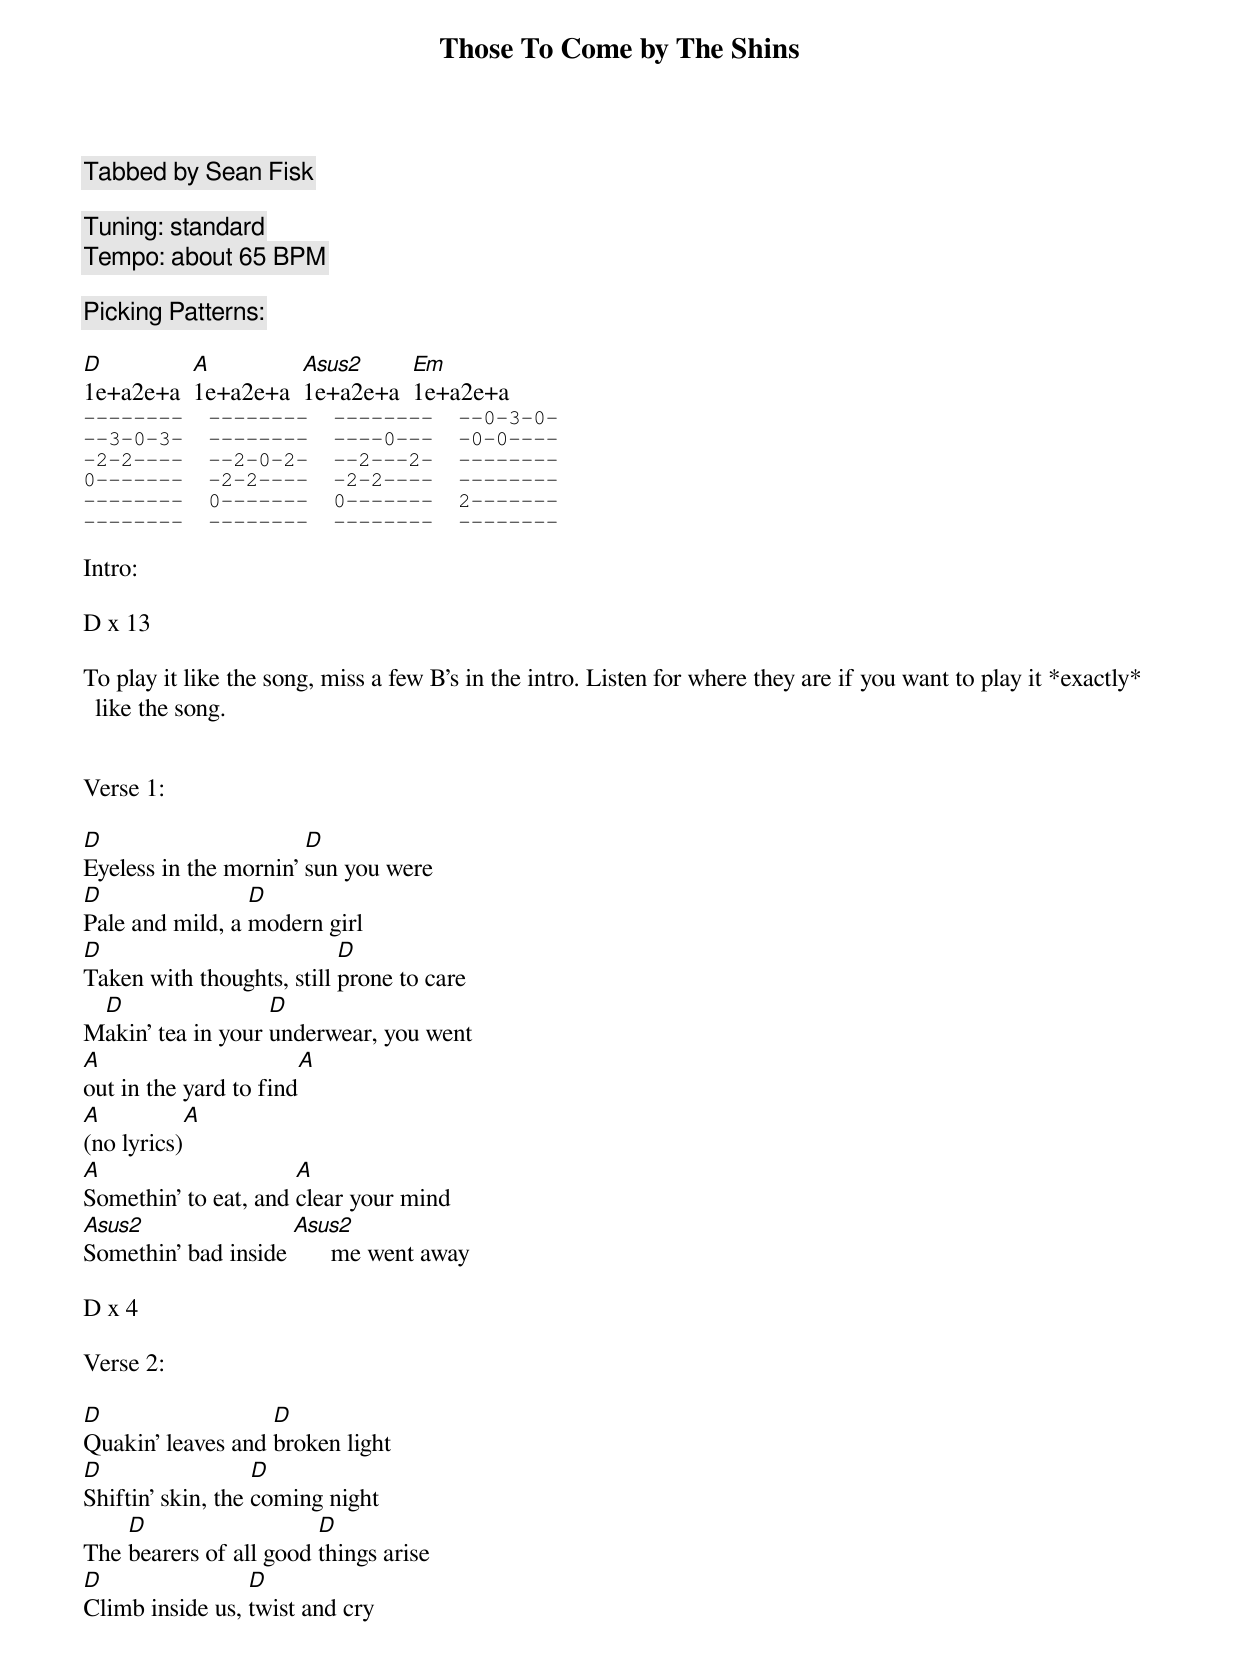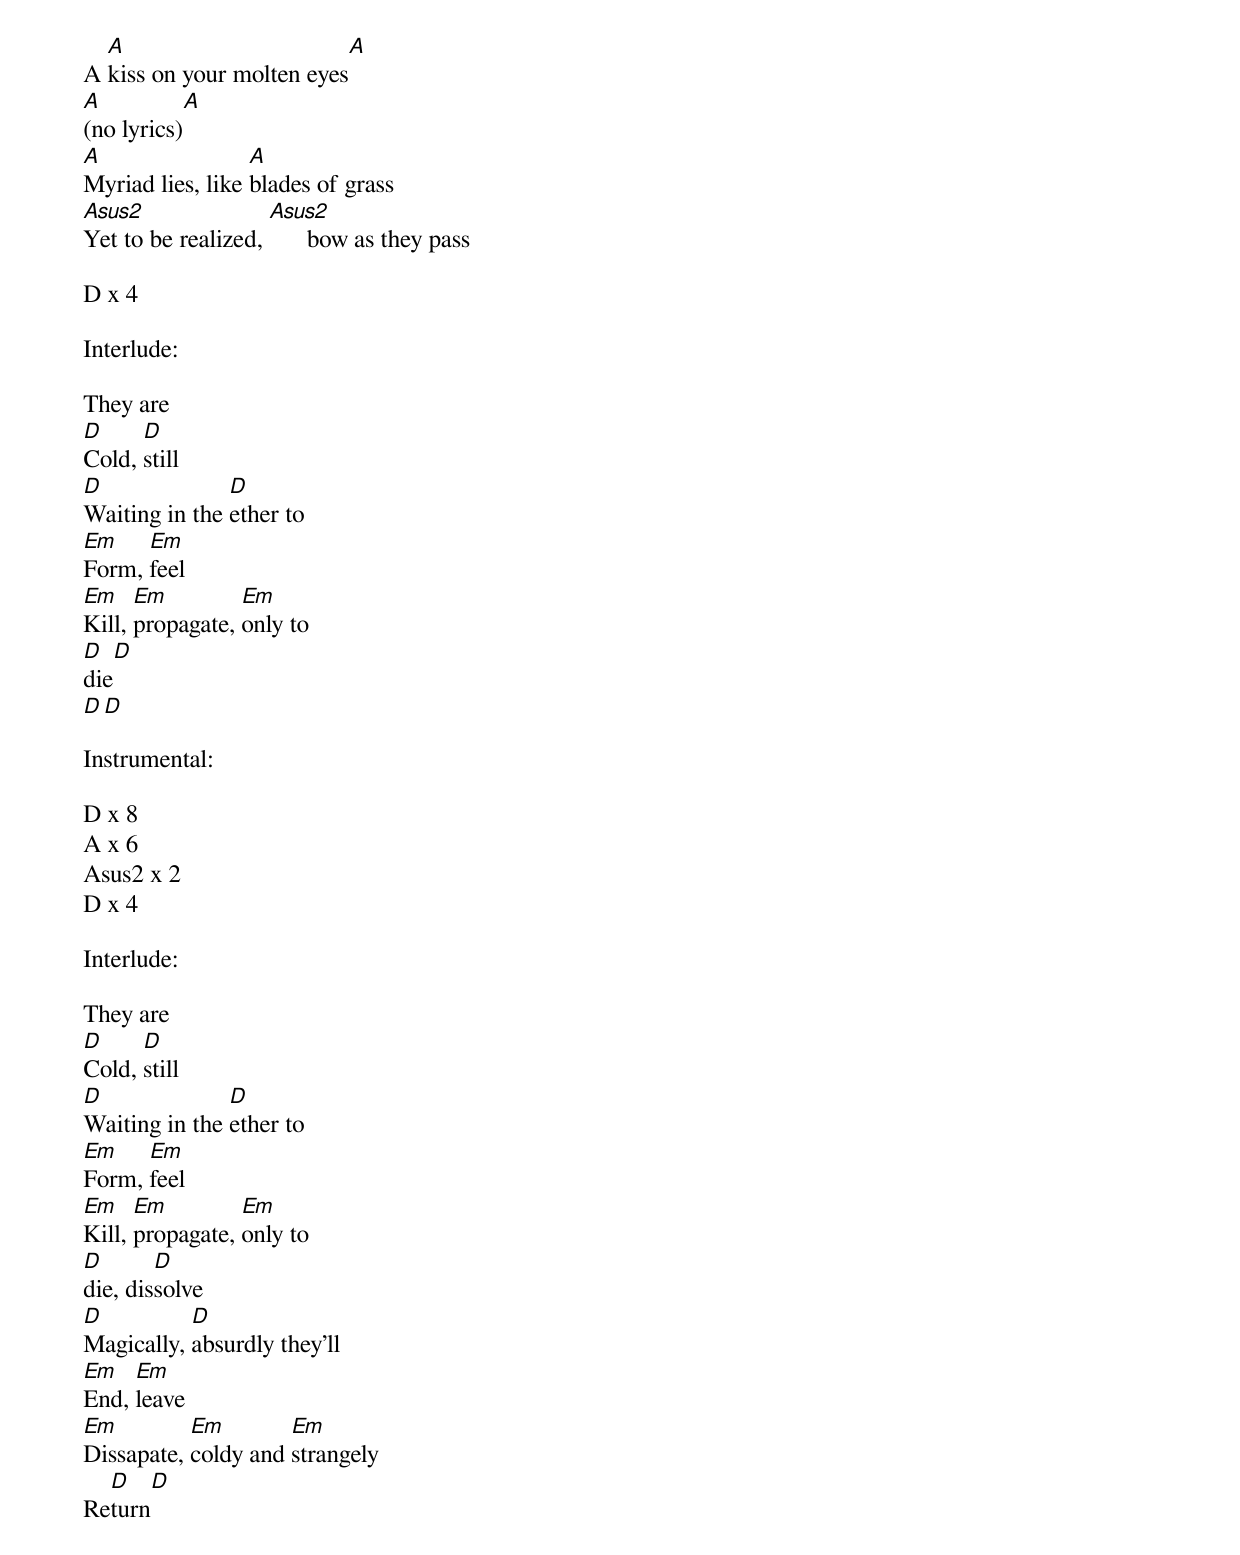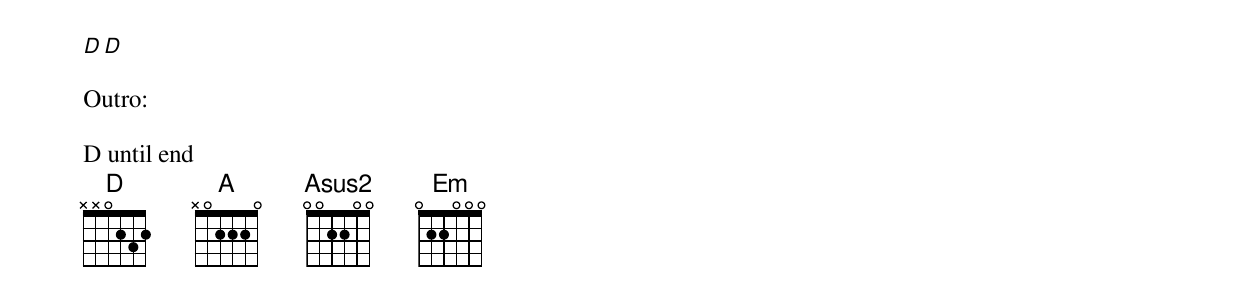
Those To Come by The Shins

Tabbed by Sean Fisk

Tuning: standard
Tempo: about 65 BPM

Picking Patterns:

D         A         Asus2     Em
1e+a2e+a  1e+a2e+a  1e+a2e+a  1e+a2e+a
--------  --------  --------  --0-3-0-
--3-0-3-  --------  ----0---  -0-0----
-2-2----  --2-0-2-  --2---2-  --------
0-------  -2-2----  -2-2----  --------
--------  0-------  0-------  2-------
--------  --------  --------  --------

Intro:

D x 13

To play it like the song, miss a few B's in the intro. Listen for where they are if you want to play it *exactly* like the song.


Verse 1:

D                      D
Eyeless in the mornin' sun you were
D                D
Pale and mild, a modern girl
D                          D
Taken with thoughts, still prone to care
 D                 D
Makin' tea in your underwear, you went
A                       A
out in the yard to find
A                       A
(no lyrics)
A                     A
Somethin' to eat, and clear your mind
Asus2                Asus2
Somethin' bad inside       me went away

D x 4

Verse 2:

D                  D
Quakin' leaves and broken light
D                  D
Shiftin' skin, the coming night
    D                   D
The bearers of all good things arise
D                D
Climb inside us, twist and cry
  A                         A
A kiss on your molten eyes
A                        A
(no lyrics)
A                 A
Myriad lies, like blades of grass
Asus2               Asus2
Yet to be realized,       bow as they pass

D x 4

Interlude:

They are
D     D
Cold, still
D              D
Waiting in the ether to
Em    Em
Form, feel
Em    Em         Em
Kill, propagate, only to
D        D
die
D        D

Instrumental:

D x 8
A x 6
Asus2 x 2
D x 4

Interlude:

They are
D     D
Cold, still
D              D
Waiting in the ether to
Em    Em
Form, feel
Em    Em         Em
Kill, propagate, only to
D       D
die, dissolve
D          D
Magically, absurdly they'll
Em   Em
End, leave
Em         Em        Em
Dissapate, coldy and strangely
  D            D
Return
D              D

Outro:

D until end
